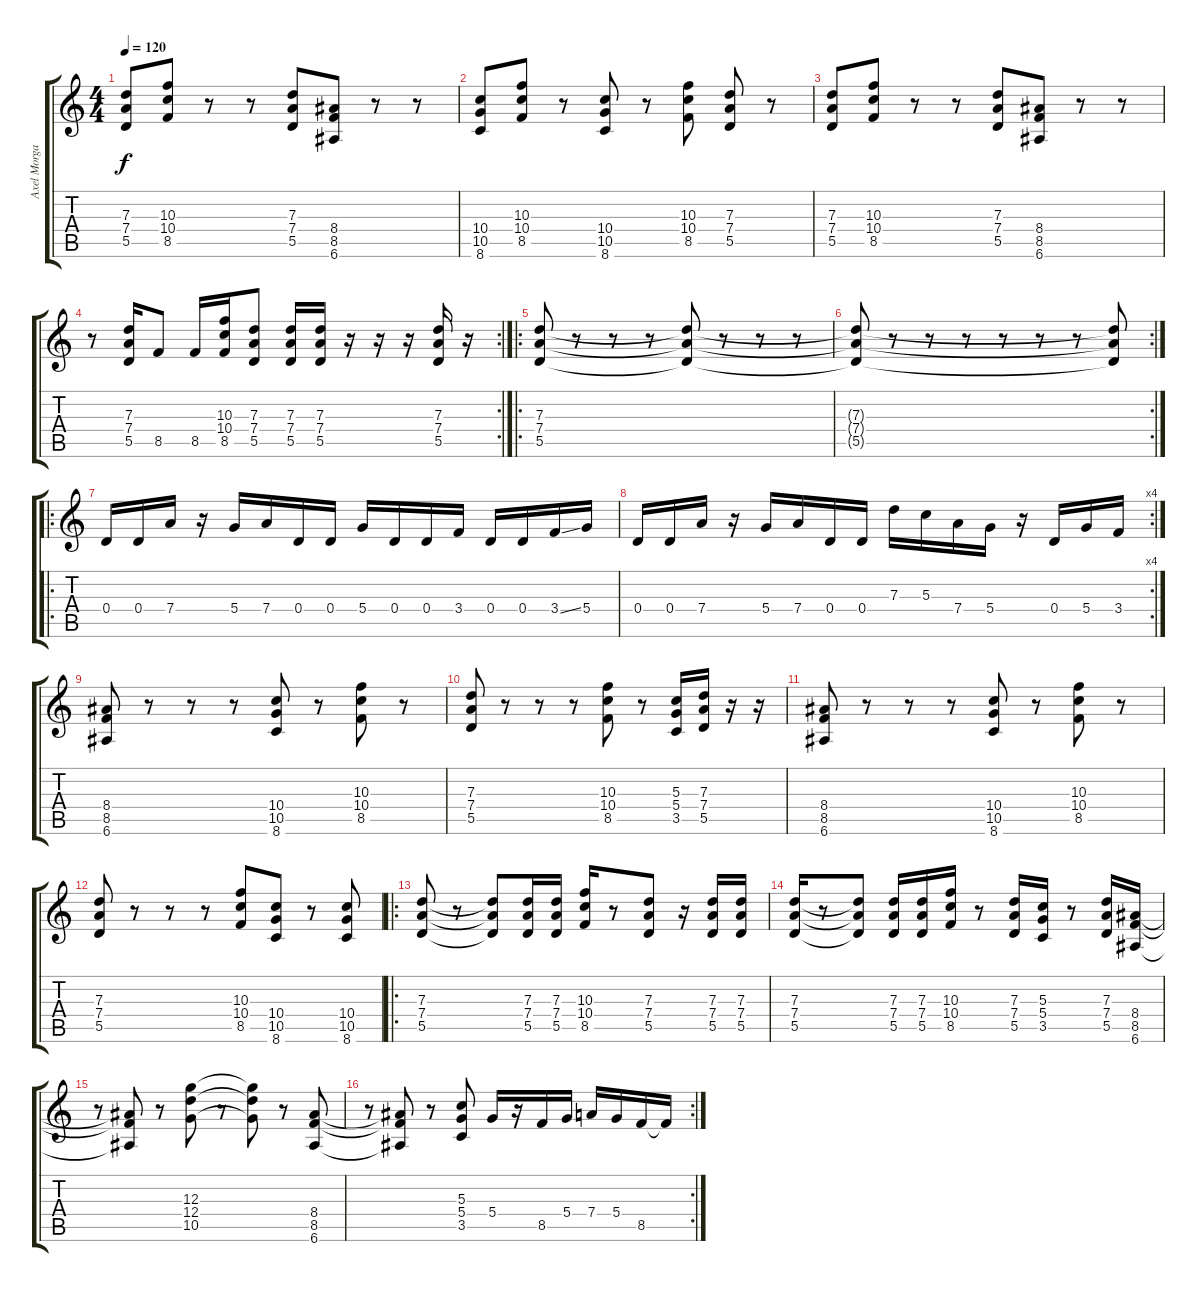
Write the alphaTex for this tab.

\track ("Axel Morgan" "Axel Morga") {instrument distortionguitar}
\staff {score tabs}
\tuning (E4 B3 G3 D3 A2 E2) {hide}
\ts (4 4)
\tempo 120
\clef g2
\ks c
(7.3 7.4 5.5).8{dy f instrument distortionguitar} (10.3 10.4 8.5).8 r.8 r.8 (7.3 7.4 5.5).8 (8.4 8.5 6.6).8 r.8 r.8 |
(10.4 10.5 8.6).8 (10.3 10.4 8.5).8 r.8 (10.4 10.5 8.6).8 r.8 (10.3 10.4 8.5).8 (7.3 7.4 5.5).8 r.8 |
(7.3 7.4 5.5).8 (10.3 10.4 8.5).8 r.8 r.8 (7.3 7.4 5.5).8 (8.4 8.5 6.6).8 r.8 r.8 |
\rc 2
r.8 (7.3 7.4 5.5).16 8.5.8 8.5.16 (10.3 10.4 8.5).16 (7.3 7.4 5.5).8 (7.3 7.4 5.5).16 (7.3 7.4 5.5).16 r.16 r.16 r.16 (7.3 7.4 5.5).16 r.16 |
\ro
(7.3 7.4 5.5).8 r.8 r.8 r.8 (7.3{t} 7.4{t} 5.5{t}).8 r.8 r.8 r.8 |
\rc 2
(7.3{t} 7.4{t} 5.5{t}).8 r.8 r.8 r.8 r.8 r.8 r.8 (7.3{t} 7.4{t} 5.5{t}).8 |
\ro
0.4.16 0.4.16 7.4.16 r.16 5.4.16 7.4.16 0.4.16 0.4.16 5.4.16 0.4.16 0.4.16 3.4.16 0.4.16 0.4.16 3.4{ss}.16 5.4.16 |
\rc 4
0.4.16 0.4.16 7.4.16 r.16 5.4.16 7.4.16 0.4.16 0.4.16 7.3.16 5.3.16 7.4.16 5.4.16 r.16 0.4.16 5.4.16 3.4.16 |
(8.4 8.5 6.6).8 r.8 r.8 r.8 (10.4 10.5 8.6).8 r.8 (10.3 10.4 8.5).8 r.8 |
(7.3 7.4 5.5).8 r.8 r.8 r.8 (10.3 10.4 8.5).8 r.8 (5.3 5.4 3.5).16 (7.3 7.4 5.5).16 r.16 r.16 |
(8.4 8.5 6.6).8 r.8 r.8 r.8 (10.4 10.5 8.6).8 r.8 (10.3 10.4 8.5).8 r.8 |
(7.3 7.4 5.5).8 r.8 r.8 r.8 (10.3 10.4 8.5).8 (10.4 10.5 8.6).8 r.8 (10.4 10.5 8.6).8 |
\ro
(7.3 7.4 5.5).8 r.8 (7.3{t} 7.4{t} 5.5{t}).8 (7.3 7.4 5.5).16 (7.3 7.4 5.5).16 (10.3 10.4 8.5).16 r.8 (7.3 7.4 5.5).8 r.16 (7.3 7.4 5.5).16 (7.3 7.4 5.5).16 |
(7.3 7.4 5.5).16 r.8 (7.3{t} 7.4{t} 5.5{t}).8 (7.3 7.4 5.5).16 (7.3 7.4 5.5).16 (10.3 10.4 8.5).16 r.8 (7.3 7.4 5.5).16 (5.3 5.4 3.5).16 r.8 (7.3 7.4 5.5).16 (8.4 8.5 6.6).16 |
r.8 (8.4{t} 8.5{t} 6.6{t}).8 r.8 (12.3 12.4 10.5).8 r.8 (12.3{t} 12.4{t} 10.5{t}).8 r.8 (8.4 8.5 6.6).8 |
\rc 2
r.8 (8.4{t} 8.5{t} 6.6{t}).8 r.8 (5.3 5.4 3.5).8 5.4.16 r.16 8.5.16 5.4.16 7.4.16 5.4.16 8.5.16 8.5{t}.16
